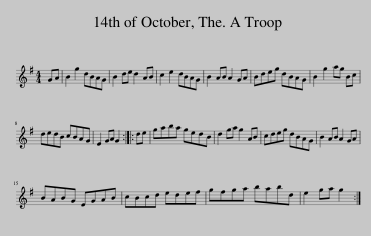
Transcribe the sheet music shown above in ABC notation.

X:1
L:1/8
M:4/4
I:linebreak $
K:G
V:1 treble
V:1
 GA | B2 g2 dBAG | B2 de d2 AB | c2 e2 dBAG | B2 AB A2 GA | %5
 Bdeg dBAG | B2 g2 ag Bc |$ dedB cBAG | E2 GA G2 :: de | %10
 gaba gedB | d2 ga g2 AB | cdeg dBAG | B2 AB A2 GA |$ BABG EGAB | %15
 cBcd edef | gfga babd | e2 ga g2 :| %18
